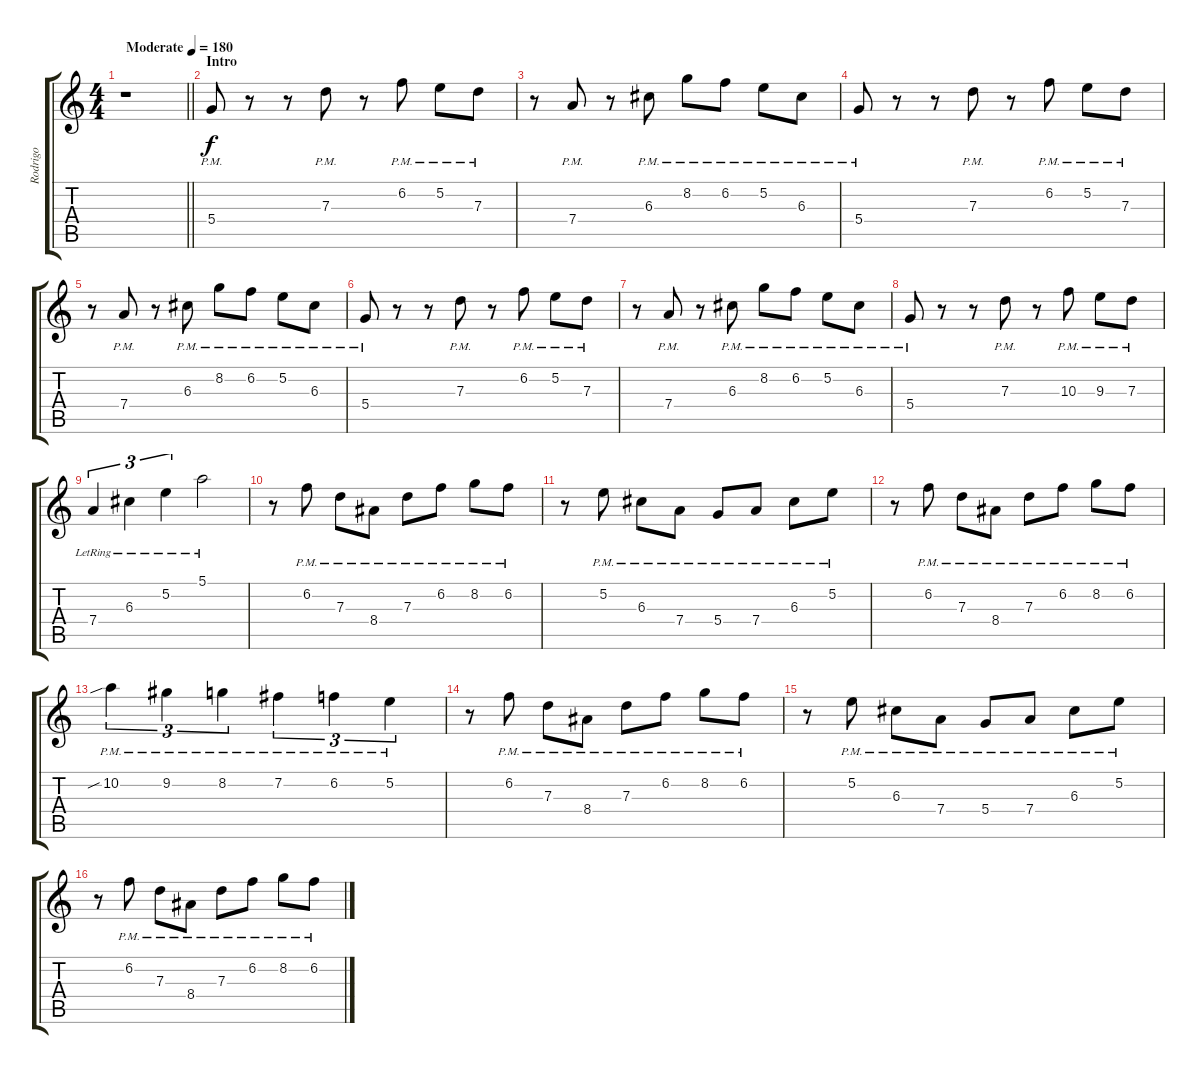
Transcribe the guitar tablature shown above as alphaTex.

\track ("Rodrigo" "Rodrigo") {instrument acousticguitarnylon}
\staff {score tabs}
\tuning (E4 B3 G3 D3 A2 E2) {hide}
\ts (4 4)
\tempo (180 "Moderate")
\clef g2
\barLineRight lightlight
\ks c
r.1{dy f instrument acousticguitarnylon} |
\section ("" "Intro")
5.4{pm}.8 r.8 r.8 7.3{pm}.8 r.8 6.2{pm}.8 5.2{pm}.8 7.3{pm}.8 |
r.8 7.4{pm}.8 r.8 6.3{pm}.8 8.2{pm}.8 6.2{pm}.8 5.2{pm}.8 6.3{pm}.8 |
5.4{pm}.8 r.8 r.8 7.3{pm}.8 r.8 6.2{pm}.8 5.2{pm}.8 7.3{pm}.8 |
r.8 7.4{pm}.8 r.8 6.3{pm}.8 8.2{pm}.8 6.2{pm}.8 5.2{pm}.8 6.3{pm}.8 |
5.4{pm}.8 r.8 r.8 7.3{pm}.8 r.8 6.2{pm}.8 5.2{pm}.8 7.3{pm}.8 |
r.8 7.4{pm}.8 r.8 6.3{pm}.8 8.2{pm}.8 6.2{pm}.8 5.2{pm}.8 6.3{pm}.8 |
5.4{pm}.8 r.8 r.8 7.3{pm}.8 r.8 10.3{pm}.8 9.3{pm}.8 7.3{pm}.8 |
7.4{lr}.4{tu (3 2)} 6.3{lr}.4{tu (3 2)} 5.2{lr}.4{tu (3 2)} 5.1{lr}.2 |
r.8 6.2{pm}.8 7.3{pm}.8 8.4{pm}.8 7.3{pm}.8 6.2{pm}.8 8.2{pm}.8 6.2{pm}.8 |
r.8 5.2{pm}.8 6.3{pm}.8 7.4{pm}.8 5.4{pm}.8 7.4{pm}.8 6.3{pm}.8 5.2{pm}.8 |
r.8 6.2{pm}.8 7.3{pm}.8 8.4{pm}.8 7.3{pm}.8 6.2{pm}.8 8.2{pm}.8 6.2{pm}.8 |
10.2{sib pm}.4{tu (3 2)} 9.2{pm}.4{tu (3 2)} 8.2{pm}.4{tu (3 2)} 7.2{pm}.4{tu (3 2)} 6.2{pm}.4{tu (3 2)} 5.2{pm}.4{tu (3 2)} |
r.8 6.2{pm}.8 7.3{pm}.8 8.4{pm}.8 7.3{pm}.8 6.2{pm}.8 8.2{pm}.8 6.2{pm}.8 |
r.8 5.2{pm}.8 6.3{pm}.8 7.4{pm}.8 5.4{pm}.8 7.4{pm}.8 6.3{pm}.8 5.2{pm}.8 |
r.8 6.2{pm}.8 7.3{pm}.8 8.4{pm}.8 7.3{pm}.8 6.2{pm}.8 8.2{pm}.8 6.2{pm}.8
